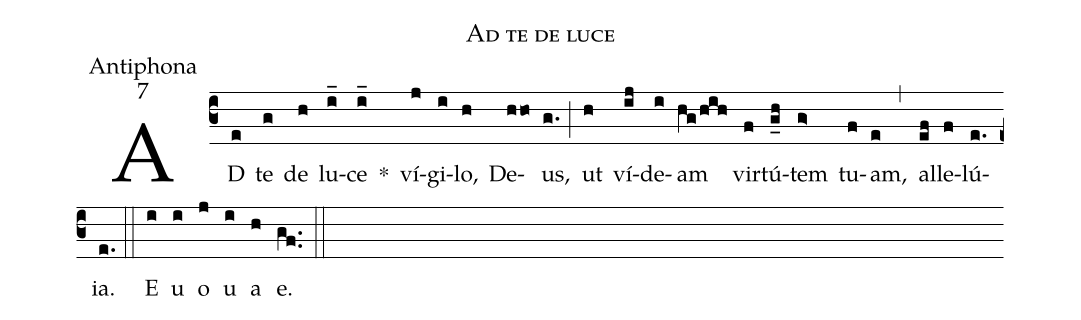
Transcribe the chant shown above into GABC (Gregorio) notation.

name:Ad te de luce;
office-part:Antiphona;
mode:7;
%%
(c3) AD(e) te(g) de(h) lu(i_)ce(i_) *() ví(j)gi(i)lo,(h) De(hho)us,(g.) (;) ut(h) ví(ij)de(i)am(hg/hih) vir(f)tú(g_h)tem(g>) tu(f)am,(e) (,) al(ef)le(f)lú(e.)ia.(e.) (::) E(i) u(i) o(j) u(i) a(h) e.(gf..) (::)
